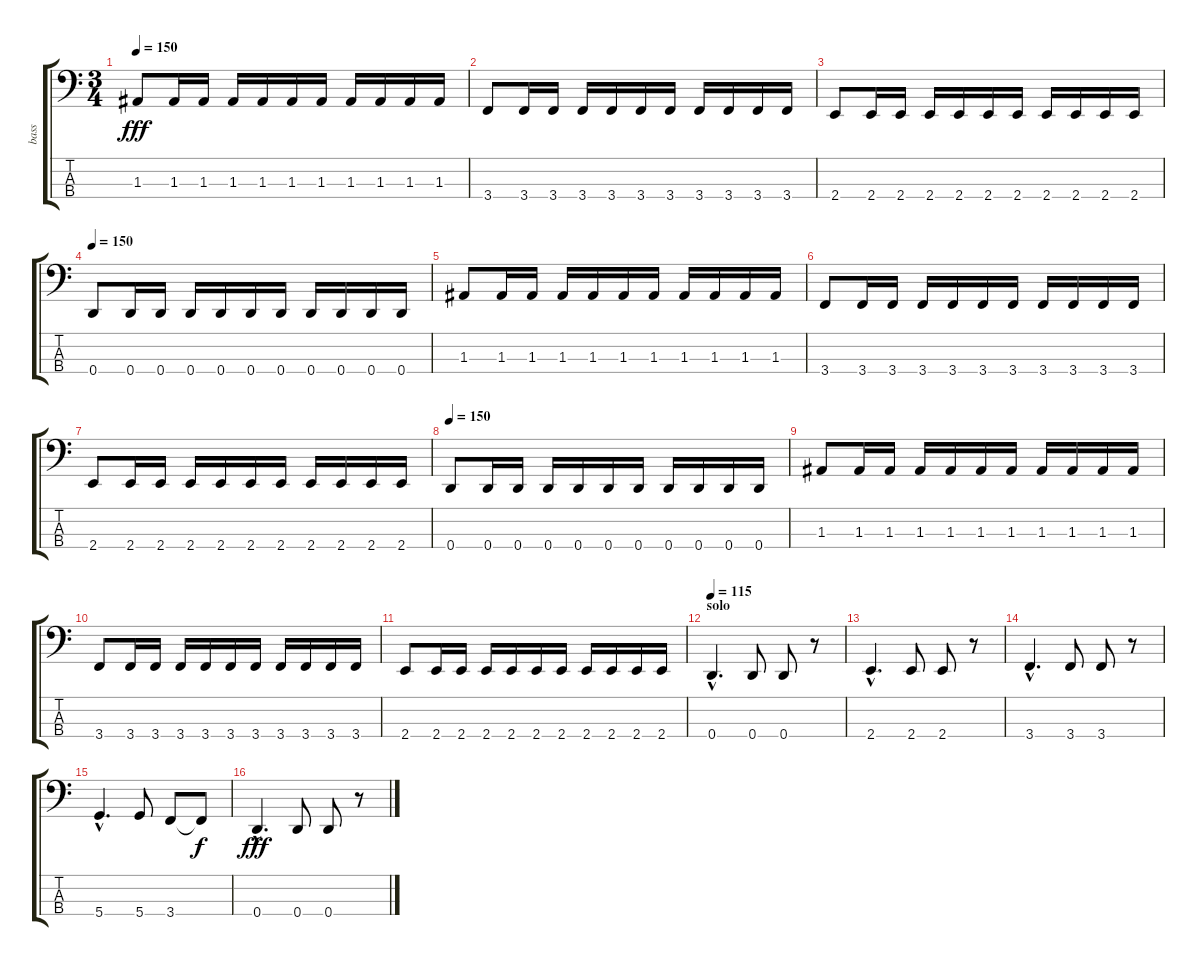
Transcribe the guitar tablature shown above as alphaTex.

\track ("bass" "bass") {instrument electricbassfinger}
\staff {score tabs}
\tuning (G2 D2 A1 D1) {hide}
\ts (3 4)
\tempo 150
\clef f4
\ks c
1.3.8{dy fff} 1.3.16 1.3.16 1.3.16 1.3.16 1.3.16 1.3.16 1.3.16 1.3.16 1.3.16 1.3.16 |
3.4.8 3.4.16 3.4.16 3.4.16 3.4.16 3.4.16 3.4.16 3.4.16 3.4.16 3.4.16 3.4.16 |
2.4.8 2.4.16 2.4.16 2.4.16 2.4.16 2.4.16 2.4.16 2.4.16 2.4.16 2.4.16 2.4.16 |
\tempo 150
0.4.8 0.4.16 0.4.16 0.4.16 0.4.16 0.4.16 0.4.16 0.4.16 0.4.16 0.4.16 0.4.16 |
1.3.8 1.3.16 1.3.16 1.3.16 1.3.16 1.3.16 1.3.16 1.3.16 1.3.16 1.3.16 1.3.16 |
3.4.8 3.4.16 3.4.16 3.4.16 3.4.16 3.4.16 3.4.16 3.4.16 3.4.16 3.4.16 3.4.16 |
2.4.8 2.4.16 2.4.16 2.4.16 2.4.16 2.4.16 2.4.16 2.4.16 2.4.16 2.4.16 2.4.16 |
\tempo 150
0.4.8 0.4.16 0.4.16 0.4.16 0.4.16 0.4.16 0.4.16 0.4.16 0.4.16 0.4.16 0.4.16 |
1.3.8 1.3.16 1.3.16 1.3.16 1.3.16 1.3.16 1.3.16 1.3.16 1.3.16 1.3.16 1.3.16 |
3.4.8 3.4.16 3.4.16 3.4.16 3.4.16 3.4.16 3.4.16 3.4.16 3.4.16 3.4.16 3.4.16 |
2.4.8 2.4.16 2.4.16 2.4.16 2.4.16 2.4.16 2.4.16 2.4.16 2.4.16 2.4.16 2.4.16 |
\section ("" "solo")
\tempo 115
0.4{hac}.4{d} 0.4.8 0.4.8 r.8 |
2.4{hac}.4{d} 2.4.8 2.4.8 r.8 |
3.4{hac}.4{d} 3.4.8 3.4.8 r.8 |
5.4{hac}.4{d} 5.4.8 3.4.8 3.4{t}.8{dy f} |
0.4{hac}.4{d dy fff} 0.4.8 0.4.8 r.8
